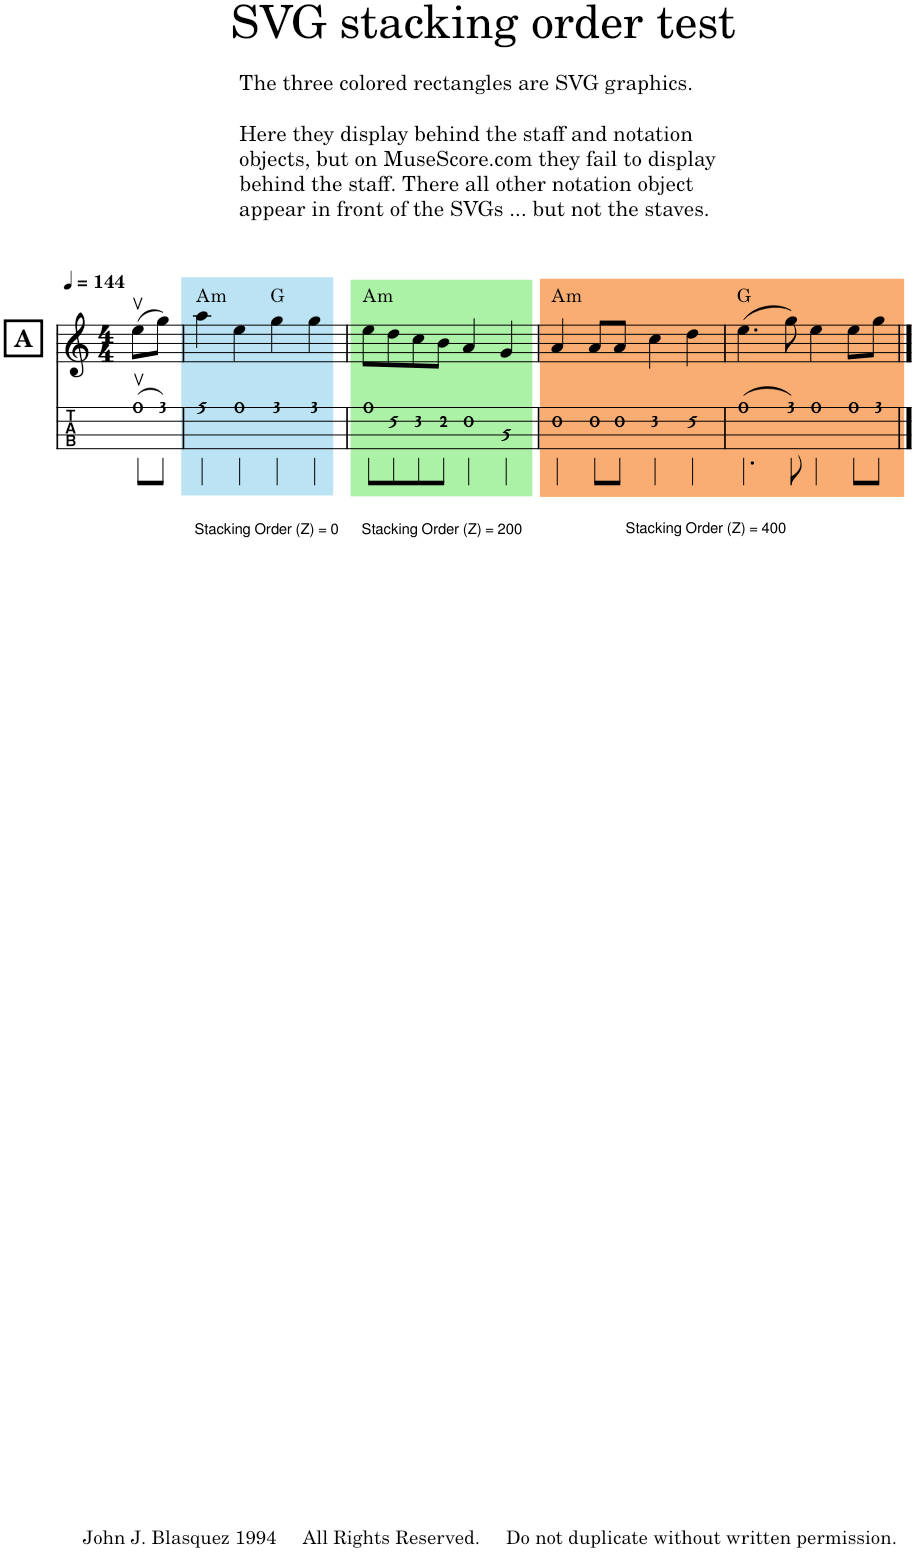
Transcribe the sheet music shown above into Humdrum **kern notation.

**kern	**kern	**harte
*part1	*part1	*part1
*staff2	*staff1	*
*I"Mandolin	*	*
*I'Mdln	*	*
*stria4	*	*
*	*clefG2	*
*k[]	*k[]	*
*M4/4	*M4/4	*
*MM144	*MM144	*
=	=	=
!	!LO:TX:a:B:t=A	!
!	!LO:TX:b:t=Stacking Order (Z) = 0	!
!	!LO:TX:b:t=Stacking Order (Z) = 200	!
!	!LO:TX:b:t=Stacking Order (Z) = 400	!
8eev\L	(8eev\L	.
8gg\J	8gg\J)	.
=1	=1	=1
!	!	!LO:H:kt=m
4aa\	4aa\	A:min
4ee\	4ee\	.
4gg\	4gg\	G:maj
4gg\	4gg\	.
=2	=2	=2
!	!	!LO:H:kt=m
8ee\L	8ee\L	A:min
8dd\	8dd\	.
8cc\	8cc\	.
8b\J	8b\J	.
4a\	4a/	.
4g\	4g/	.
=3	=3	=3
!	!	!LO:H:kt=m
4a\	4a/	A:min
8a\L	8a/L	.
8a\J	8a/J	.
4cc\	4cc\	.
4dd\	4dd\	.
=4	=4	=4
4.ee\	(4.ee\	G:maj
8gg\	8gg\)	.
4ee\	4ee\	.
8ee\L	8ee\L	.
8gg\J	8gg\J	.
==	==	==
*-	*-	*-
